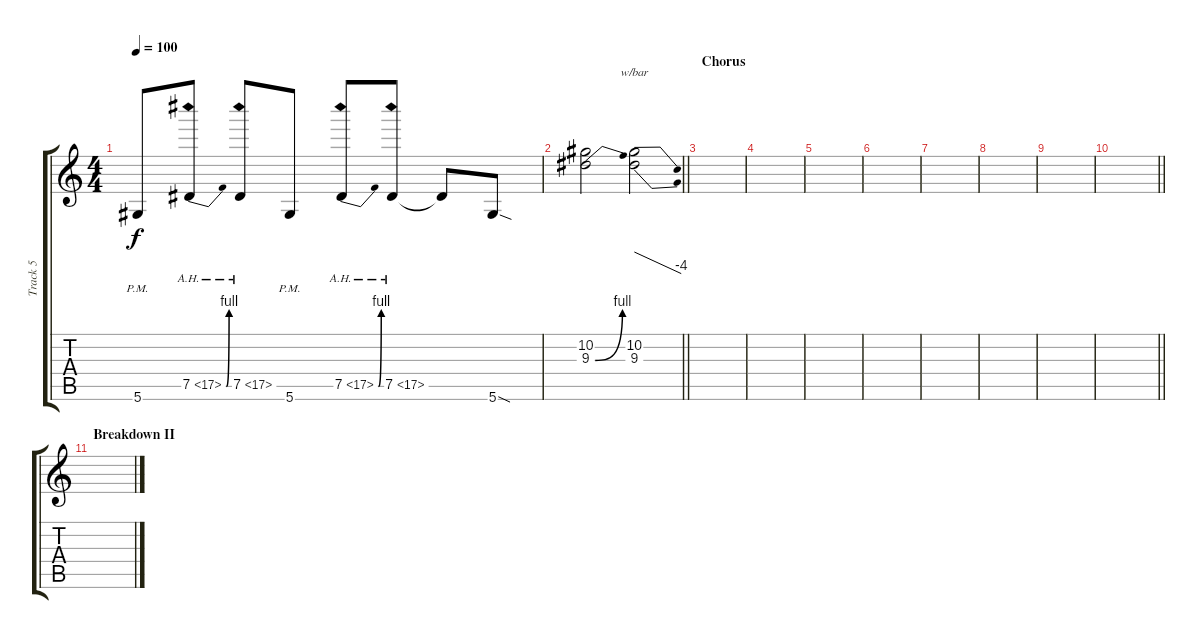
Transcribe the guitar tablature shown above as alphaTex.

\track ("Track 5" "Track 5") {instrument distortionguitar}
\staff {score tabs}
\tuning (Eb4 Bb3 Gb3 Db3 Ab2 Eb2) {hide}
\ts (4 4)
\tempo 100
\clef g2
\ks c
5.6{pm}.8{dy f} 7.5{be (bend 0 0 60 4) ah 10}.8 7.5{ah 10}.8 5.6{pm}.8 7.5{be (bend 0 0 60 4) ah 10}.8 7.5{ah 10}.8 7.5{t}.8 5.6{sod}.8 |
\barLineRight lightlight
(10.2 9.3{be (bend 0 0 60 4)}).2 (10.2 9.3).2{tbe (dive default 0 0 60 -16)} |
\section ("" "Chorus")
|
|
|
|
|
|
|
\barLineRight lightlight
|
\section ("" "Breakdown II")
